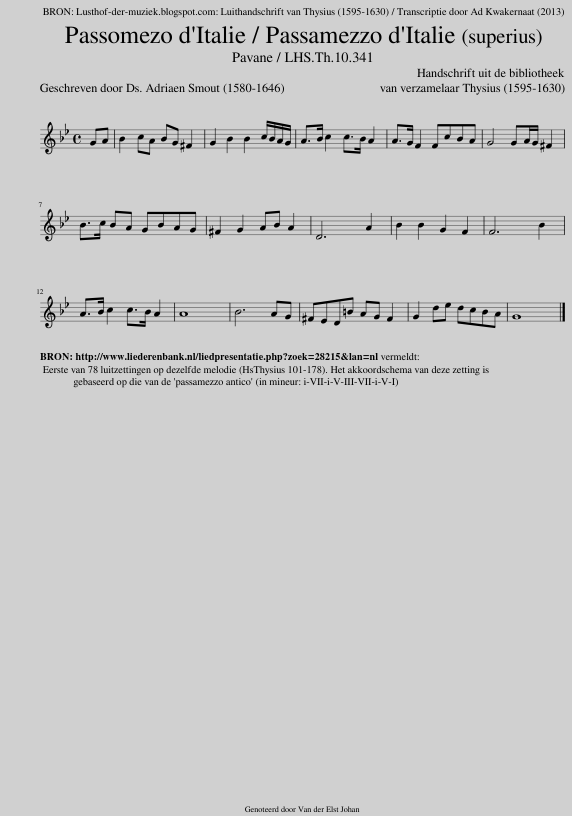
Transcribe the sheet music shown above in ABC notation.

X:1
L:1/8
Q:1/4=114
M:4/4
I:linebreak $
K:Bb
U:s=!stemless!
V:1 treble
V:1
 GA | B2 cA BG ^F2 | G2 B2 B2 c/B/A/G/ | A>B c2 c>B A2 | A>G F2 FcBA | %5
 G4 GA/G/ ^F2 |$ B>c BA GBAG | ^F2 G2 AB A2 | D6 A2 | B2 B2 G2 F2 | %10
 F6 B2 |$ A>B c2 c>B A2 | sA8 | B6 AG | ^FED=B AG F2 | %15
 G2 de dcBA | sG8 |] %17
